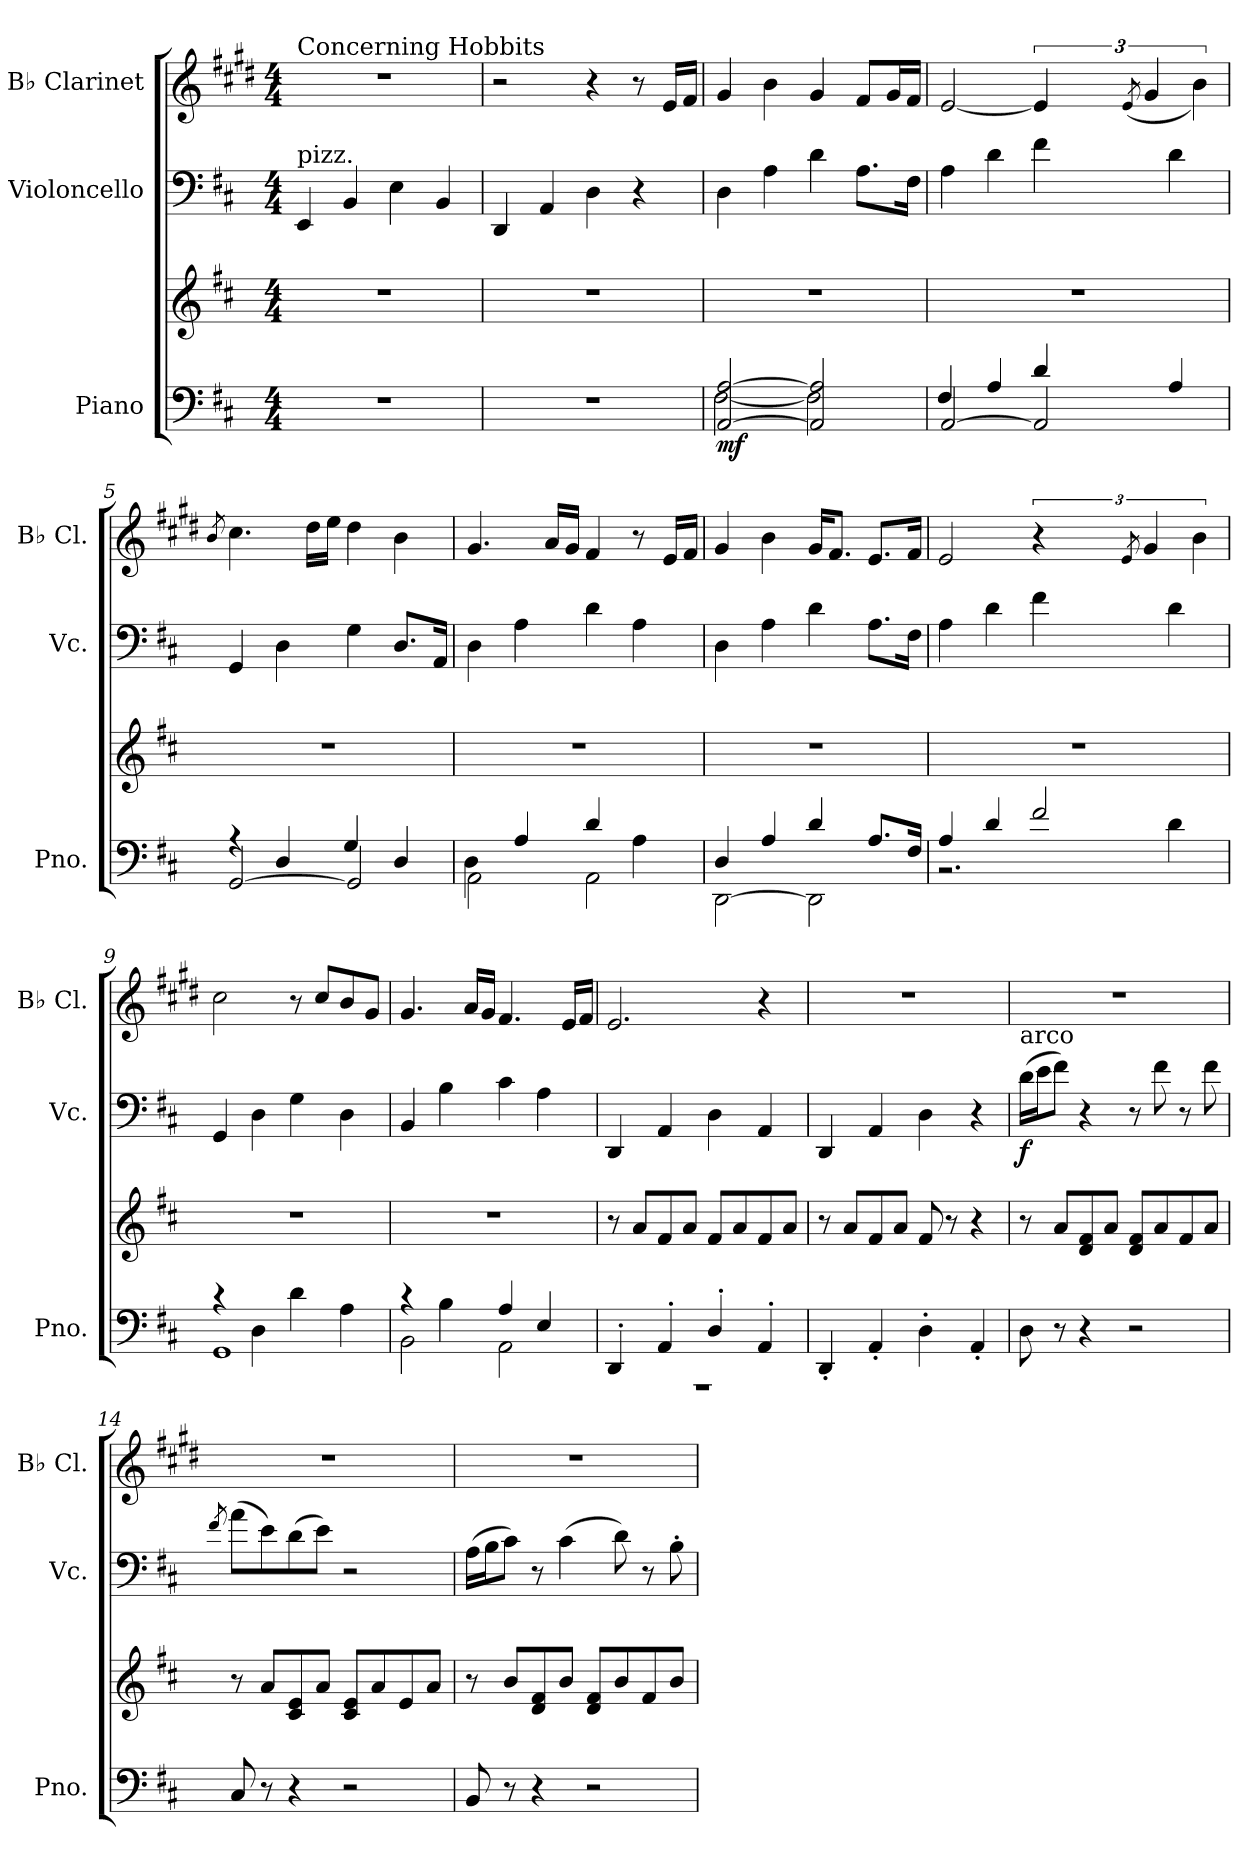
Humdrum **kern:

**kern	**kern	**dynam	**kern	**dynam	**kern
*part3	*part3	*part3	*part2	*part2	*part1
*staff4	*staff3	*staff3/4	*staff2	*staff2	*staff1
*I"Piano	*	*	*I"Violoncello	*	*I"B♭ Clarinet
*I'Pno.	*	*	*I'Vc.	*	*I'B♭ Cl.
*clefF4	*clefG2	*	*clefF4	*	*clefG2
*	*	*	*	*	*ITrd1c2
*k[f#c#]	*k[f#c#]	*	*k[f#c#]	*	*k[f#c#]
*M4/4	*M4/4	*	*M4/4	*	*M4/4
=1	=1	=1	=1	=1	=1
!	!	!	!	!	!LO:TX:a:t=Concerning Hobbits
!	!	!	!LO:TX:a:t=pizz.	!	!
1r	1r	.	4EE/	.	1r
.	.	.	4BB/	.	.
.	.	.	4E\	.	.
.	.	.	4BB/	.	.
=2	=2	=2	=2	=2	=2
1r	1r	.	4DD/	.	2r
.	.	.	4AA/	.	.
.	.	.	4D\	.	4r
.	.	.	4r	.	8r
.	.	.	.	.	16d/LL
.	.	.	.	.	16e/JJ
=3	=3	=3	=3	=3	=3
*^	*	*	*	*	*
!	!	!	!LO:DY:b=2	!	!	!
[2AA/ [2A/	[2F#\	1r	mf	4D\	.	4f#/
.	.	.	.	4A\	.	4a\
2AA/] 2A/]	2F#\]	.	.	4d\	.	4f#/
.	.	.	.	8.A\L	.	8e/L
.	.	.	.	.	.	16f#/L
.	.	.	.	16F#\Jk	.	16e/JJ
=4	=4	=4	=4	=4	=4	=4
[2AA/	4F#/	1r	.	4A\	.	[2d/
.	4A/	.	.	4d\	.	.
2AA/]	4d/	.	.	4f#\	.	6d/]
.	.	.	.	.	.	(8qd/
.	.	.	.	.	.	6f#/
.	4A/	.	.	4d\	.	.
.	.	.	.	.	.	6a\)
=5	=5	=5	=5	=5	=5	=5
.	.	.	.	.	.	8qa/
[2GG/	4rA	1r	.	4GG/	.	4.b\
.	4D/	.	.	4D\	.	.
.	.	.	.	.	.	16cc#\LL
.	.	.	.	.	.	16dd\JJ
2GG/]	4G/	.	.	4G\	.	4cc#\
.	4D/	.	.	8.D/L	.	4a\
.	.	.	.	16AA/Jk	.	.
!!LO:LB:g=z
=6	=6	=6	=6	=6	=6	=6
2AA\	4D\	1r	.	4D\	.	4.f#/
.	4A/	.	.	4A\	.	.
.	.	.	.	.	.	16g/LL
.	.	.	.	.	.	16f#/JJ
2AA\	4d/	.	.	4d\	.	4e/
.	4A\	.	.	4A\	.	8r
.	.	.	.	.	.	16d/LL
.	.	.	.	.	.	16e/JJ
=7	=7	=7	=7	=7	=7	=7
[2DD\	4D/	1r	.	4D\	.	4f#/
.	4A/	.	.	4A\	.	4a\
2DD\]	4d/	.	.	4d\	.	16f#/KL
.	.	.	.	.	.	8.e/J
.	8.A/L	.	.	8.A\L	.	8.d/L
.	16F#/Jk	.	.	16F#\Jk	.	16e/Jk
=8	=8	=8	=8	=8	=8	=8
4A/	2.r	1r	.	4A\	.	2d/
4d/	.	.	.	4d\	.	.
2f#/	.	.	.	4f#\	.	6r
.	.	.	.	.	.	8qd/
.	.	.	.	.	.	6f#/
.	4d\	.	.	4d\	.	.
.	.	.	.	.	.	6a\
=9	=9	=9	=9	=9	=9	=9
1GG	4rc	1r	.	4GG/	.	2b\
.	4D\	.	.	4D\	.	.
.	4d\	.	.	4G\	.	8r
.	.	.	.	.	.	8b/L
.	4A\	.	.	4D\	.	8a/
.	.	.	.	.	.	8f#/J
=10	=10	=10	=10	=10	=10	=10
2BB\	4rc	1r	.	4BB/	.	4.f#/
.	4B\	.	.	4B\	.	.
.	.	.	.	.	.	16g/LL
.	.	.	.	.	.	16f#/JJ
2AA\	4A/	.	.	4c#\	.	4.e/
.	4E/	.	.	4A\	.	.
.	.	.	.	.	.	16d/LL
.	.	.	.	.	.	16e/JJ
!!LO:LB:g=z
=11	=11	=11	=11	=11	=11	=11
4DD'/	1r	8r	.	4DD/	.	2.d/
.	.	8a/L	.	.	.	.
4AA'/	.	8f#/	.	4AA/	.	.
.	.	8a/J	.	.	.	.
4D'/	.	8f#/L	.	4D\	.	.
.	.	8a/	.	.	.	.
4AA'/	.	8f#/	.	4AA/	.	4r
.	.	8a/J	.	.	.	.
*v	*v	*	*	*	*	*
=12	=12	=12	=12	=12	=12
4DD'/	8r	.	4DD/	.	1r
.	8a/L	.	.	.	.
4AA'/	8f#/	.	4AA/	.	.
.	8a/J	.	.	.	.
4D'\	8f#/	.	4D\	.	.
.	8r	.	.	.	.
4AA'/	4r	.	4r	.	.
=13	=13	=13	=13	=13	=13
!	!	!	!LO:TX:a:t=arco	!	!
!	!	!	!	!LO:DY:b	!
8D\	8r	.	(16d\LL	f	1r
.	.	.	16e\J	.	.
8r	8a/L	.	8f#\J)	.	.
4r	8d/ 8f#/	.	4r	.	.
.	8a/J	.	.	.	.
2r	8d/ 8f#/L	.	8r	.	.
.	8a/	.	8f#\	.	.
.	8f#/	.	8r	.	.
.	8a/J	.	8f#\	.	.
=14	=14	=14	=14	=14	=14
.	.	.	8qf#/	.	.
8C#/	8r	.	(8a\L	.	1r
8r	8a/L	.	8e\)	.	.
4r	8c#/ 8e/	.	(8d\	.	.
.	8a/J	.	8e\J)	.	.
2r	8c#/ 8e/L	.	2r	.	.
.	8a/	.	.	.	.
.	8e/	.	.	.	.
.	8a/J	.	.	.	.
!!LO:PB:g=z
=15	=15	=15	=15	=15	=15
8BB/	8r	.	(16A\LL	.	1r
.	.	.	16B\J	.	.
8r	8b/L	.	8c#\J)	.	.
4r	8d/ 8f#/	.	8r	.	.
.	8b/J	.	(4c#\	.	.
2r	8d/ 8f#/L	.	.	.	.
.	8b/	.	8d\)	.	.
.	8f#/	.	8r	.	.
.	8b/J	.	8B'\	.	.
=	=	=	=	=	=
*-	*-	*-	*-	*-	*-
